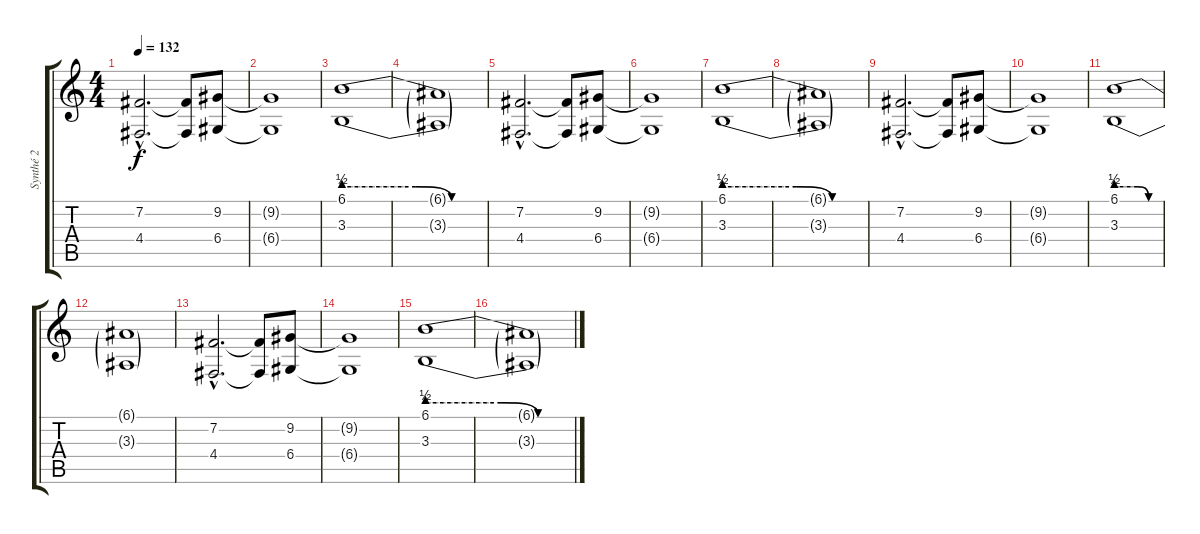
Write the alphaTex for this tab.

\track ("Synthé 2" "Synthé 2") {instrument tangoaccordion}
\staff {score tabs}
\tuning (E4 B3 G3 D3 A2 E2) {hide}
\ts (4 4)
\tempo 132
\clef g2
\ks c
(7.2{hac} 4.4{hac}).2{d dy f instrument tangoaccordion} (7.2{t} 4.4{t}).8 (9.2 6.4).8 |
(9.2{t} 6.4{t}).1 |
(6.1{be (custom 0 2 30 2 45 0 60 0)} 3.3{be (custom 0 2 25 2 30 2 45 0 60 0)}).1 |
(6.1{t} 3.3{t}).1 |
(7.2{hac} 4.4{hac}).2{d} (7.2{t} 4.4{t}).8 (9.2 6.4).8 |
(9.2{t} 6.4{t}).1 |
(6.1{be (custom 0 2 30 2 45 0 60 0)} 3.3{be (custom 0 2 25 2 30 2 45 0 60 0)}).1 |
(6.1{t} 3.3{t}).1 |
(7.2{hac} 4.4{hac}).2{d} (7.2{t} 4.4{t}).8 (9.2 6.4).8 |
(9.2{t} 6.4{t}).1 |
(6.1{be (custom 0 2 30 2 45 0 60 0)} 3.3{be (custom 0 2 25 2 30 2 45 0 60 0)}).1 |
(6.1{t} 3.3{t}).1 |
(7.2{hac} 4.4{hac}).2{d} (7.2{t} 4.4{t}).8 (9.2 6.4).8 |
(9.2{t} 6.4{t}).1 |
(6.1{be (custom 0 2 30 2 45 0 60 0)} 3.3{be (custom 0 2 25 2 30 2 45 0 60 0)}).1 |
(6.1{t} 3.3{t}).1
